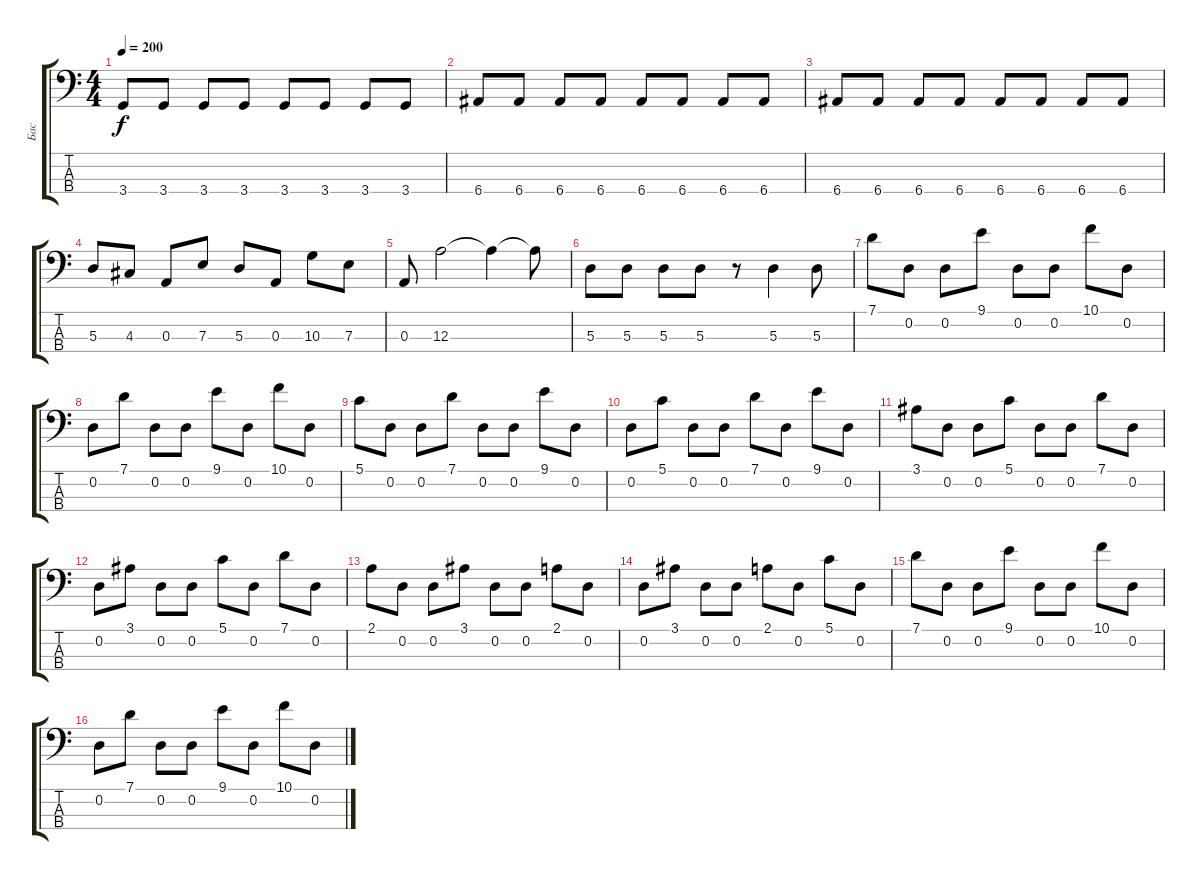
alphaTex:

\track ("Бас" "Бас") {instrument electricbassfinger}
\staff {score tabs}
\tuning (G2 D2 A1 E1) {hide}
\ts (4 4)
\tempo 200
\clef f4
\ks c
3.4.8{dy f} 3.4.8 3.4.8 3.4.8 3.4.8 3.4.8 3.4.8 3.4.8 |
6.4.8 6.4.8 6.4.8 6.4.8 6.4.8 6.4.8 6.4.8 6.4.8 |
6.4.8 6.4.8 6.4.8 6.4.8 6.4.8 6.4.8 6.4.8 6.4.8 |
5.3.8 4.3.8 0.3.8 7.3.8 5.3.8 0.3.8 10.3.8 7.3.8 |
0.3.8 12.3.2 12.3{t}.4 12.3{t}.8 |
5.3.8 5.3.8 5.3.8 5.3.8 r.8 5.3.4 5.3.8 |
7.1.8 0.2.8 0.2.8 9.1.8 0.2.8 0.2.8 10.1.8 0.2.8 |
0.2.8 7.1.8 0.2.8 0.2.8 9.1.8 0.2.8 10.1.8 0.2.8 |
5.1.8 0.2.8 0.2.8 7.1.8 0.2.8 0.2.8 9.1.8 0.2.8 |
0.2.8 5.1.8 0.2.8 0.2.8 7.1.8 0.2.8 9.1.8 0.2.8 |
3.1.8 0.2.8 0.2.8 5.1.8 0.2.8 0.2.8 7.1.8 0.2.8 |
0.2.8 3.1.8 0.2.8 0.2.8 5.1.8 0.2.8 7.1.8 0.2.8 |
2.1.8 0.2.8 0.2.8 3.1.8 0.2.8 0.2.8 2.1.8 0.2.8 |
0.2.8 3.1.8 0.2.8 0.2.8 2.1.8 0.2.8 5.1.8 0.2.8 |
7.1.8 0.2.8 0.2.8 9.1.8 0.2.8 0.2.8 10.1.8 0.2.8 |
0.2.8 7.1.8 0.2.8 0.2.8 9.1.8 0.2.8 10.1.8 0.2.8
